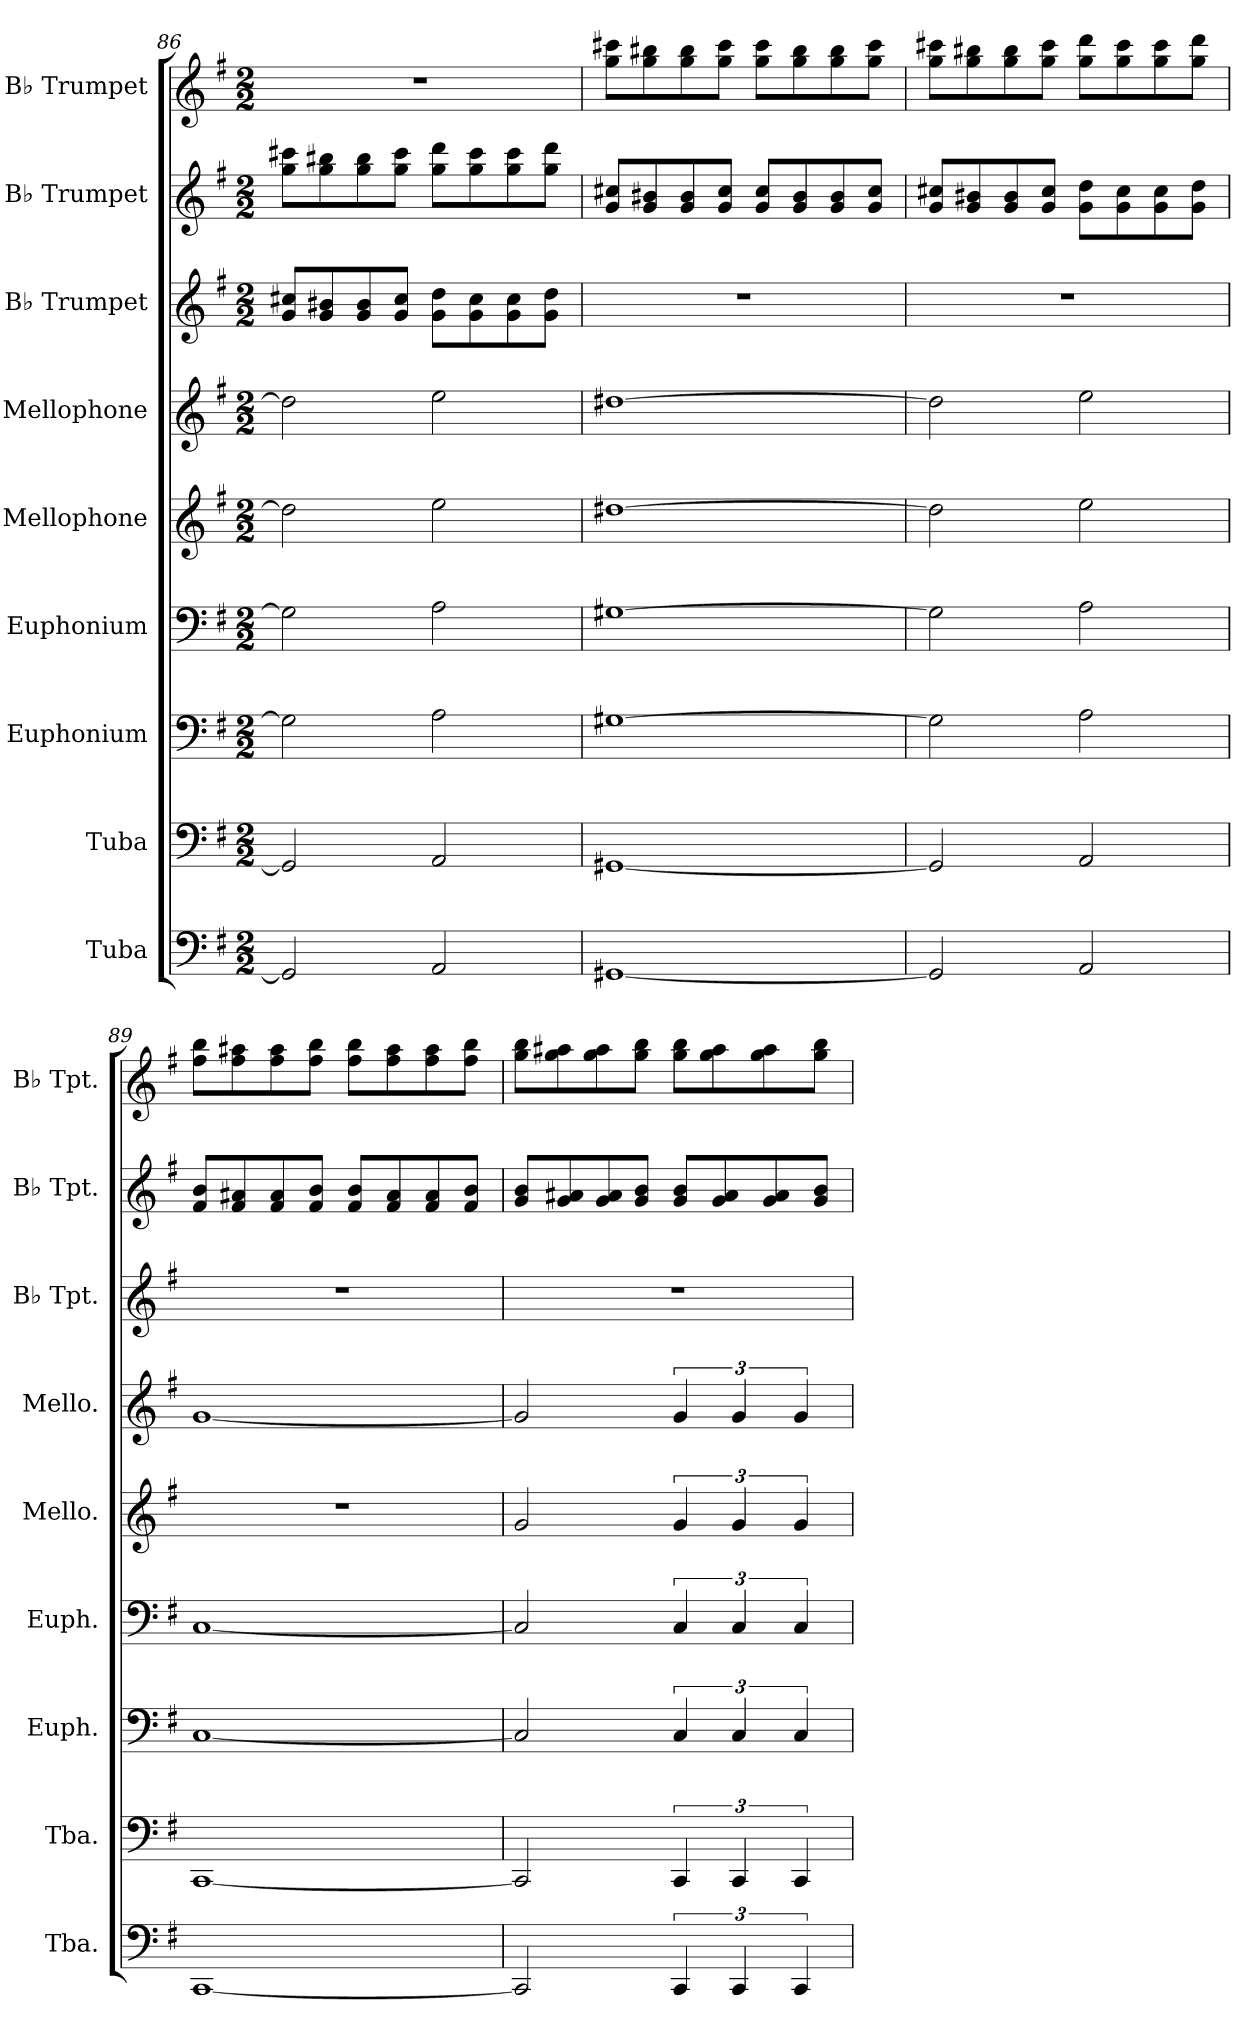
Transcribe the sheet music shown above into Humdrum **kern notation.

**kern	**kern	**kern	**kern	**kern	**kern	**kern	**kern	**kern
*part9	*part8	*part7	*part6	*part5	*part4	*part3	*part2	*part1
*staff9	*staff8	*staff7	*staff6	*staff5	*staff4	*staff3	*staff2	*staff1
*I"Tuba	*I"Tuba	*I"Euphonium	*I"Euphonium	*I"Mellophone	*I"Mellophone	*I"B♭ Trumpet	*I"B♭ Trumpet	*I"B♭ Trumpet
*I'Tba.	*I'Tba.	*I'Euph.	*I'Euph.	*I'Mello.	*I'Mello.	*I'B♭ Tpt.	*I'B♭ Tpt.	*I'B♭ Tpt.
*clefF4	*clefF4	*clefF4	*clefF4	*clefG2	*clefG2	*clefG2	*clefG2	*clefG2
*	*	*	*	*ITrd4c7	*ITrd4c7	*ITrd1c2	*ITrd1c2	*ITrd1c2
*k[f#]	*k[f#]	*k[f#]	*k[f#]	*k[]	*k[]	*k[b-]	*k[b-]	*k[b-]
*M2/2	*M2/2	*M2/2	*M2/2	*M2/2	*M2/2	*M2/2	*M2/2	*M2/2
=86	=86	=86	=86	=86	=86	=86	=86	=86
2GG#/]	2GG#/]	2G#\]	2G#\]	2g#\]	2g#\]	8f/ 8bn/L	8ff\ 8bbn\L	1r
.	.	.	.	.	.	8f/ 8a#X/	8ff\ 8aa#X\	.
.	.	.	.	.	.	8f/ 8a#/	8ff\ 8aa#\	.
.	.	.	.	.	.	8f/ 8b/J	8ff\ 8bb\J	.
2AA/	2AA/	2A\	2A\	2a\	2a\	8f\ 8cc\L	8ff\ 8ccc\L	.
.	.	.	.	.	.	8f\ 8b\	8ff\ 8bb\	.
.	.	.	.	.	.	8f\ 8b\	8ff\ 8bb\	.
.	.	.	.	.	.	8f\ 8cc\J	8ff\ 8ccc\J	.
=87	=87	=87	=87	=87	=87	=87	=87	=87
[1GG#X	[1GG#X	[1G#X	[1G#X	[1g#X	[1g#X	1r	8f/ 8bn/L	8ff\ 8bbn\L
.	.	.	.	.	.	.	8f/ 8a#X/	8ff\ 8aa#X\
.	.	.	.	.	.	.	8f/ 8a#/	8ff\ 8aa#\
.	.	.	.	.	.	.	8f/ 8b/J	8ff\ 8bb\J
.	.	.	.	.	.	.	8f/ 8b/L	8ff\ 8bb\L
.	.	.	.	.	.	.	8f/ 8a#/	8ff\ 8aa#\
.	.	.	.	.	.	.	8f/ 8a#/	8ff\ 8aa#\
.	.	.	.	.	.	.	8f/ 8b/J	8ff\ 8bb\J
!!LO:PB:g=z
=88	=88	=88	=88	=88	=88	=88	=88	=88
2GG#/]	2GG#/]	2G#\]	2G#\]	2g#\]	2g#\]	1r	8f/ 8bn/L	8ff\ 8bbn\L
.	.	.	.	.	.	.	8f/ 8a#X/	8ff\ 8aa#X\
.	.	.	.	.	.	.	8f/ 8a#/	8ff\ 8aa#\
.	.	.	.	.	.	.	8f/ 8b/J	8ff\ 8bb\J
2AA/	2AA/	2A\	2A\	2a\	2a\	.	8f\ 8cc\L	8ff\ 8ccc\L
.	.	.	.	.	.	.	8f\ 8b\	8ff\ 8bb\
.	.	.	.	.	.	.	8f\ 8b\	8ff\ 8bb\
.	.	.	.	.	.	.	8f\ 8cc\J	8ff\ 8ccc\J
=89	=89	=89	=89	=89	=89	=89	=89	=89
[1CC	[1CC	[1C	[1C	1r	[1c	1r	8e/ 8a/L	8ee\ 8aa\L
.	.	.	.	.	.	.	8e/ 8g#X/	8ee\ 8gg#X\
.	.	.	.	.	.	.	8e/ 8g#/	8ee\ 8gg#\
.	.	.	.	.	.	.	8e/ 8a/J	8ee\ 8aa\J
.	.	.	.	.	.	.	8e/ 8a/L	8ee\ 8aa\L
.	.	.	.	.	.	.	8e/ 8g#/	8ee\ 8gg#\
.	.	.	.	.	.	.	8e/ 8g#/	8ee\ 8gg#\
.	.	.	.	.	.	.	8e/ 8a/J	8ee\ 8aa\J
=90	=90	=90	=90	=90	=90	=90	=90	=90
2CC/]	2CC/]	2C/]	2C/]	2c/	2c/]	1r	8f/ 8a/L	8ff\ 8aa\L
.	.	.	.	.	.	.	8f/ 8g#X/	8ff\ 8gg#X\
.	.	.	.	.	.	.	8f/ 8g#/	8ff\ 8gg#\
.	.	.	.	.	.	.	8f/ 8a/J	8ff\ 8aa\J
6CC/	6CC/	6C/	6C/	6c/	6c/	.	8f/ 8a/L	8ff\ 8aa\L
.	.	.	.	.	.	.	8f/ 8g#/	8ff\ 8gg#\
6CC/	6CC/	6C/	6C/	6c/	6c/	.	.	.
.	.	.	.	.	.	.	8f/ 8g#/	8ff\ 8gg#\
6CC/	6CC/	6C/	6C/	6c/	6c/	.	.	.
.	.	.	.	.	.	.	8f/ 8a/J	8ff\ 8aa\J
=	=	=	=	=	=	=	=	=
*-	*-	*-	*-	*-	*-	*-	*-	*-
